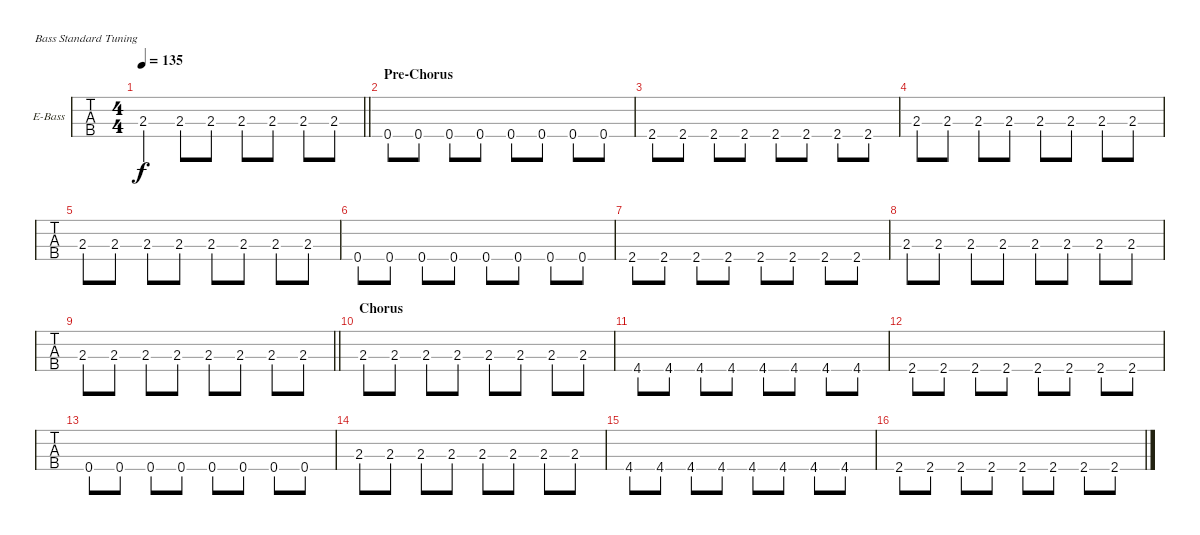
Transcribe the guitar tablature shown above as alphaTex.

\bracketExtendMode groupsimilarinstruments
\firstSystemTrackNameOrientation horizontal
\otherSystemsTrackNameOrientation horizontal
\track ("Bass" "E-Bass") {multiBarRest instrument electricbassfinger}
\staff {tabs}
\tuning (G2 D2 A1 E1)
\ts (4 4)
\tempo 135
\clef f4
\barLineRight lightlight
\ks b
2.3.4{dy f} 2.3.8 2.3.8 2.3.8 2.3.8 2.3.8 2.3.8 |
\section ("" "Pre-Chorus")
0.4.8 0.4.8 0.4.8 0.4.8 0.4.8 0.4.8 0.4.8 0.4.8 |
2.4.8 2.4.8 2.4.8 2.4.8 2.4.8 2.4.8 2.4.8 2.4.8 |
2.3.8 2.3.8 2.3.8 2.3.8 2.3.8 2.3.8 2.3.8 2.3.8 |
2.3.8 2.3.8 2.3.8 2.3.8 2.3.8 2.3.8 2.3.8 2.3.8 |
0.4.8 0.4.8 0.4.8 0.4.8 0.4.8 0.4.8 0.4.8 0.4.8 |
2.4.8 2.4.8 2.4.8 2.4.8 2.4.8 2.4.8 2.4.8 2.4.8 |
2.3.8 2.3.8 2.3.8 2.3.8 2.3.8 2.3.8 2.3.8 2.3.8 |
\barLineRight lightlight
2.3.8 2.3.8 2.3.8 2.3.8 2.3.8 2.3.8 2.3.8 2.3.8 |
\section ("" "Chorus")
2.3.8 2.3.8 2.3.8 2.3.8 2.3.8 2.3.8 2.3.8 2.3.8 |
4.4.8 4.4.8 4.4.8 4.4.8 4.4.8 4.4.8 4.4.8 4.4.8 |
2.4.8 2.4.8 2.4.8 2.4.8 2.4.8 2.4.8 2.4.8 2.4.8 |
0.4.8 0.4.8 0.4.8 0.4.8 0.4.8 0.4.8 0.4.8 0.4.8 |
2.3.8 2.3.8 2.3.8 2.3.8 2.3.8 2.3.8 2.3.8 2.3.8 |
4.4.8 4.4.8 4.4.8 4.4.8 4.4.8 4.4.8 4.4.8 4.4.8 |
2.4.8 2.4.8 2.4.8 2.4.8 2.4.8 2.4.8 2.4.8 2.4.8
